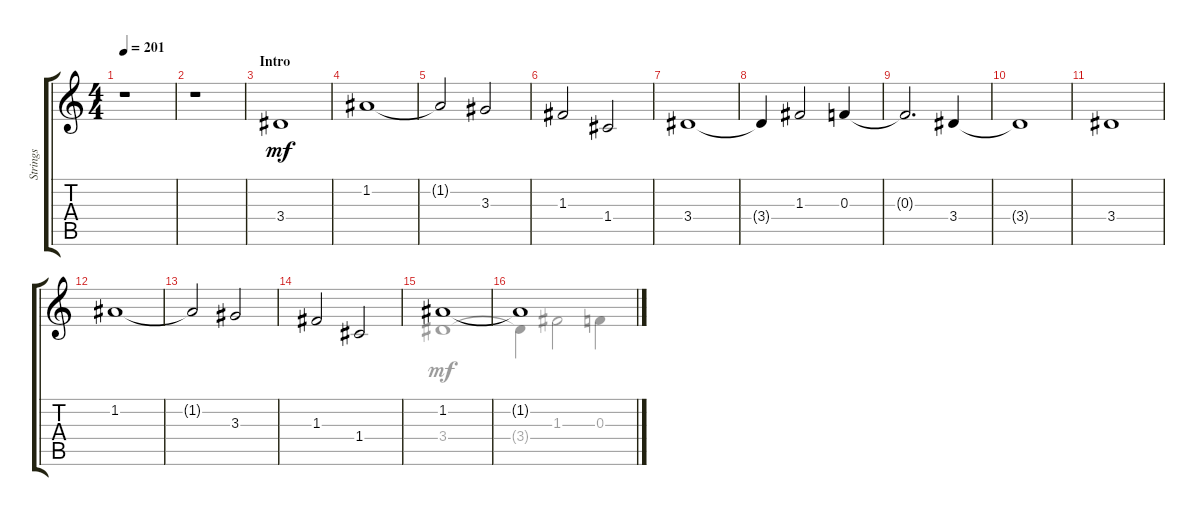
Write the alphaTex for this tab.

\track ("Strings" "Strings") {instrument electricguitarclean}
\staff {score tabs}
\tuning (D4 A3 F3 C3 G2 C2) {hide}
\voice
\ts (4 4)
\tempo 201
\clef g2
\ks aminor
r.1{dy mf instrument electricguitarclean} |
r.1 |
\section ("" "Intro")
3.4.1 |
1.2.1 |
1.2{t}.2 3.3.2 |
1.3.2 1.4.2 |
3.4.1 |
3.4{t}.4 1.3.2 0.3.4 |
0.3{t}.2{d} 3.4.4 |
3.4{t}.1 |
3.4.1 |
1.2.1 |
1.2{t}.2 3.3.2 |
1.3.2 1.4.2 |
1.2.1 |
1.2{t}.1
\voice
\clef g2
\ottava regular
\simile none
\ks aminor
|
|
|
|
|
|
|
|
|
|
|
|
|
|
3.4.1 |
3.4{t}.4 1.3.2 0.3.4
